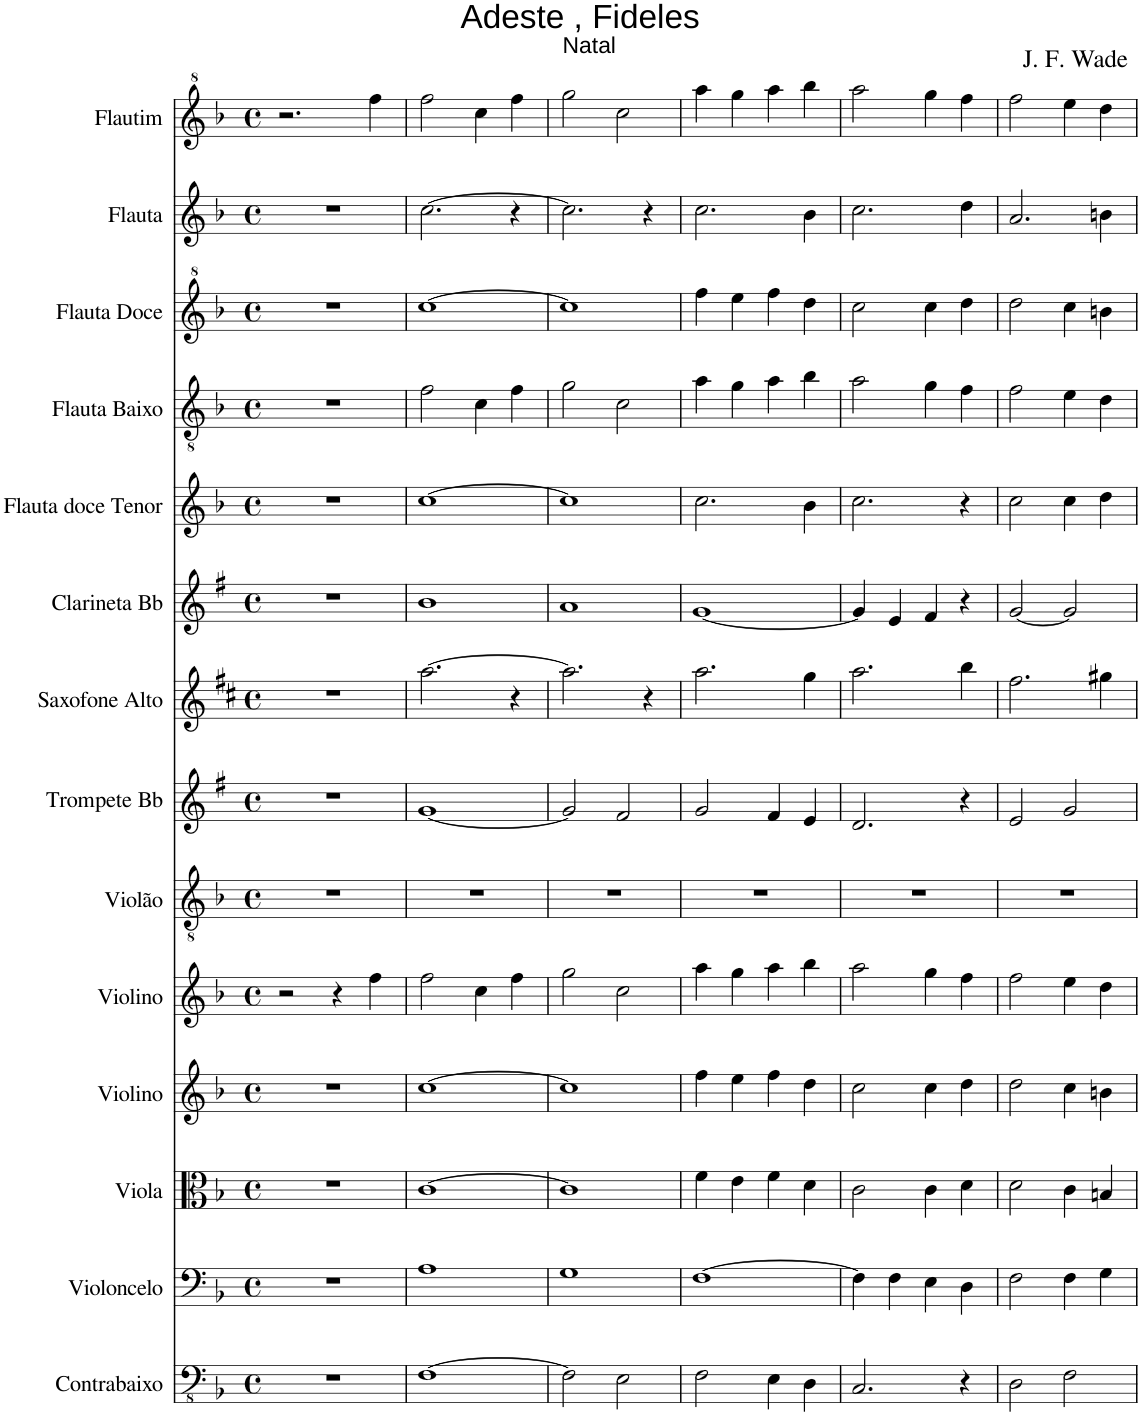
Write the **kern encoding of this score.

**kern	**kern	**kern	**kern	**kern	**kern	**kern	**kern	**kern	**kern	**kern	**kern	**kern	**kern
*part14	*part13	*part12	*part11	*part10	*part9	*part8	*part7	*part6	*part5	*part4	*part3	*part2	*part1
*staff14	*staff13	*staff12	*staff11	*staff10	*staff9	*staff8	*staff7	*staff6	*staff5	*staff4	*staff3	*staff2	*staff1
*I"Contrabaixo	*I"Violoncelo	*I"Viola	*I"Violino	*I"Violino	*I"Violão	*I"Trompete Bb	*I"Saxofone Alto	*I"Clarineta Bb	*I"Flauta doce Tenor	*I"Flauta Baixo	*I"Flauta Doce	*I"Flauta	*I"Flautim
*I'Cb.	*I'Vc.	*I'Vla	*I'Vln.	*I'Vln.	*I'Viol.	*I'Tpt. Bb	*	*I'Cl. Bb	*	*I'Fl. B.	*I'Fl. Doce	*I'Fl.	*I'Flt.
*clefFv4	*clefF4	*clefC3	*clefG2	*clefG2	*clefGv2	*clefG2	*clefG2	*clefG2	*clefG2	*clefGv2	*clefG^2	*clefG2	*clefG^2
*Trd7c12	*	*	*	*	*	*Trd1c2	*Trd5c9	*Trd1c2	*	*	*	*	*Trd-7c-12
*k[b-]	*k[b-]	*k[b-]	*k[b-]	*k[b-]	*k[b-]	*k[f#]	*k[f#c#]	*k[f#]	*k[b-]	*k[b-]	*k[b-]	*k[b-]	*k[b-]
*M4/4	*M4/4	*M4/4	*M4/4	*M4/4	*M4/4	*M4/4	*M4/4	*M4/4	*M4/4	*M4/4	*M4/4	*M4/4	*M4/4
*met(c)	*met(c)	*met(c)	*met(c)	*met(c)	*met(c)	*met(c)	*met(c)	*met(c)	*met(c)	*met(c)	*met(c)	*met(c)	*met(c)
=1	=1	=1	=1	=1	=1	=1	=1	=1	=1	=1	=1	=1	=1
1r	1r	1r	1r	2r	1r	1r	1r	1r	1r	1r	1r	1r	2.r
.	.	.	.	4r	.	.	.	.	.	.	.	.	.
.	.	.	.	4ff\	.	.	.	.	.	.	.	.	4fff\
=2	=2	=2	=2	=2	=2	=2	=2	=2	=2	=2	=2	=2	=2
[1FF	1A	[1c	[1cc	2ff\	1r	[1g	[2.aa\	1b	[1cc	2f\	[1ccc	[2.cc\	2fff\
.	.	.	.	4cc\	.	.	.	.	.	4c\	.	.	4ccc\
.	.	.	.	4ff\	.	.	4r	.	.	4f\	.	4r	4fff\
=3	=3	=3	=3	=3	=3	=3	=3	=3	=3	=3	=3	=3	=3
2FF\]	1G	1c]	1cc]	2gg\	1r	2g/]	2.aa\]	1a	1cc]	2g\	1ccc]	2.cc\]	2ggg\
2EE\	.	.	.	2cc\	.	2f#/	.	.	.	2c\	.	.	2ccc\
.	.	.	.	.	.	.	4r	.	.	.	.	4r	.
=4	=4	=4	=4	=4	=4	=4	=4	=4	=4	=4	=4	=4	=4
2FF\	[1F	4f\	4ff\	4aa\	1r	2g/	2.aa\	[1g	2.cc\	4a\	4fff\	2.cc\	4aaa\
.	.	4e\	4ee\	4gg\	.	.	.	.	.	4g\	4eee\	.	4ggg\
4EE\	.	4f\	4ff\	4aa\	.	4f#/	.	.	.	4a\	4fff\	.	4aaa\
4DD\	.	4d\	4dd\	4bb-\	.	4e/	4gg\	.	4b-\	4b-\	4ddd\	4b-\	4bbb-\
=5	=5	=5	=5	=5	=5	=5	=5	=5	=5	=5	=5	=5	=5
2.CC/	4F\]	2c\	2cc\	2aa\	1r	2.d/	2.aa\	4g/]	2.cc\	2a\	2ccc\	2.cc\	2aaa\
.	4F\	.	.	.	.	.	.	4e/	.	.	.	.	.
.	4E\	4c\	4cc\	4gg\	.	.	.	4f#/	.	4g\	4ccc\	.	4ggg\
4r	4D\	4d\	4dd\	4ff\	.	4r	4bb\	4r	4r	4f\	4ddd\	4dd\	4fff\
=6	=6	=6	=6	=6	=6	=6	=6	=6	=6	=6	=6	=6	=6
2DD\	2F\	2d\	2dd\	2ff\	1r	2e/	2.ff#\	[2g/	2cc\	2f\	2ddd\	2.a/	2fff\
2FF\	4F\	4c\	4cc\	4ee\	.	2g/	.	2g/]	4cc\	4e\	4ccc\	.	4eee\
.	4G\	4Bn/	4bn\	4dd\	.	.	4gg#X\	.	4dd\	4d\	4bbn\	4bn\	4ddd\
=	=	=	=	=	=	=	=	=	=	=	=	=	=
*-	*-	*-	*-	*-	*-	*-	*-	*-	*-	*-	*-	*-	*-
